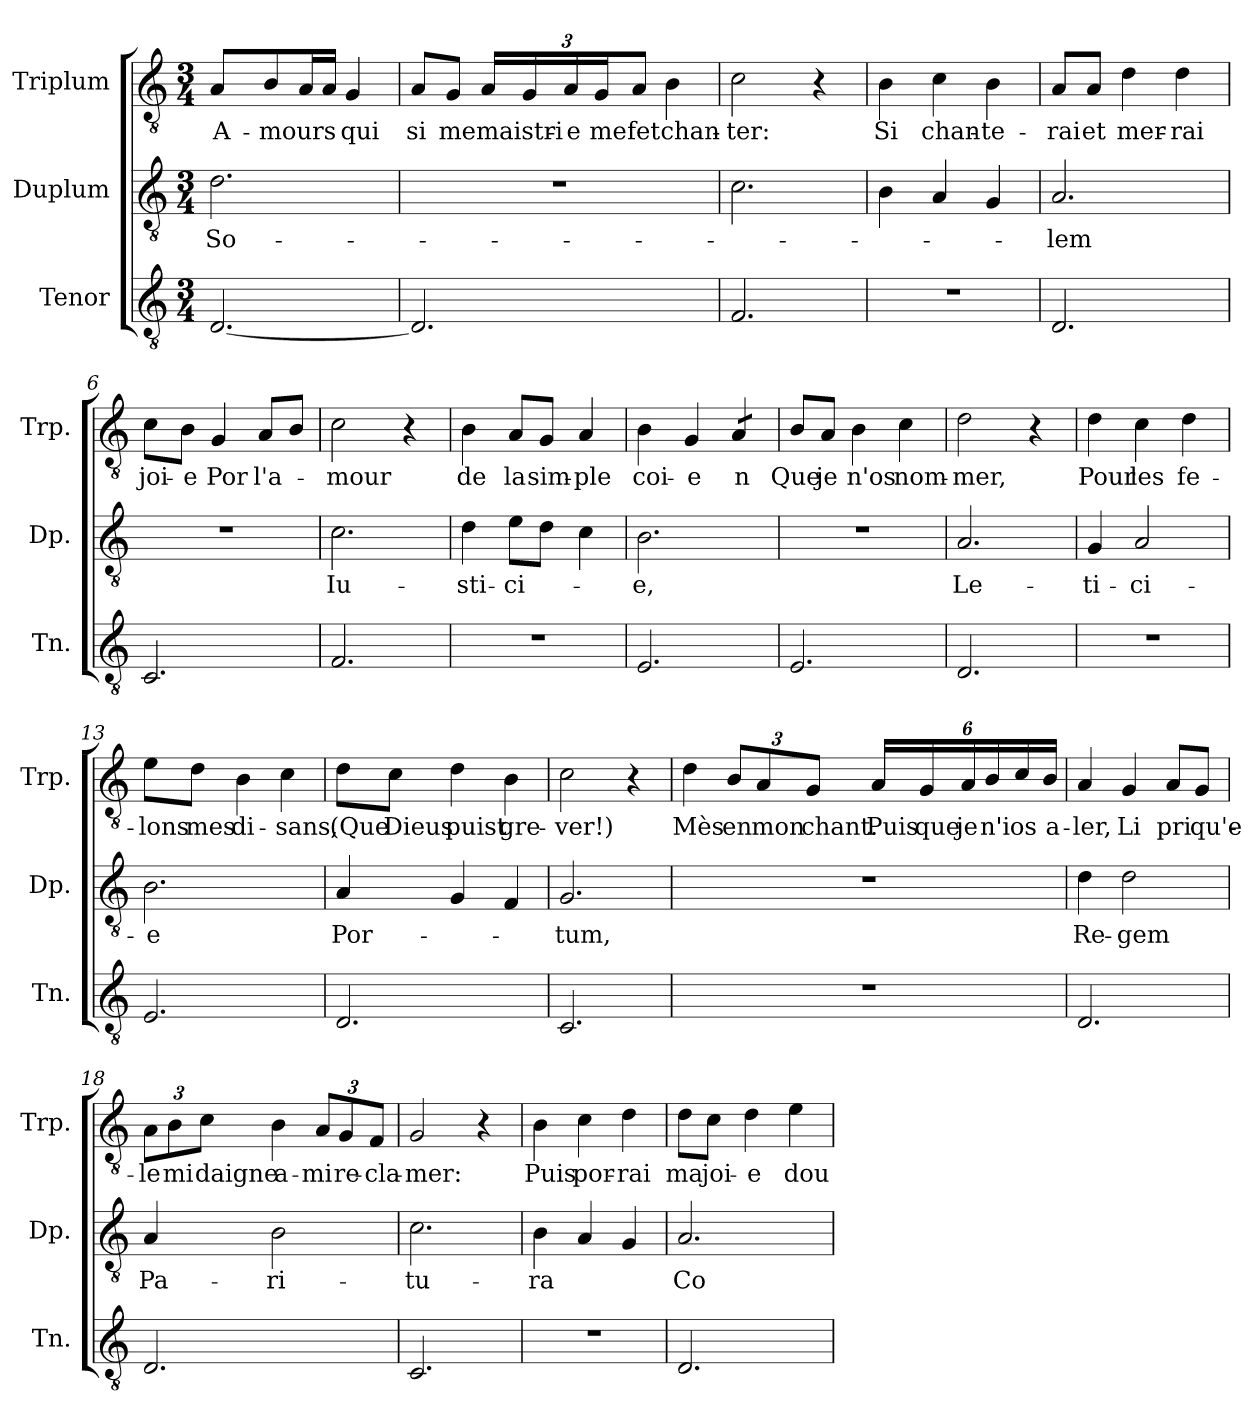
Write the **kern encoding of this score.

**kern	**kern	**text	**kern	**text
*part3	*part2	*part2	*part1	*part1
*staff3	*staff2	*staff2	*staff1	*staff1
*I"Tenor	*I"Duplum	*	*I"Triplum	*
*I'Tn.	*I'Dp.	*	*I'Trp.	*
*clefGv2	*clefGv2	*	*clefGv2	*
*k[]	*k[]	*	*k[]	*
*M3/4	*M3/4	*	*M3/4	*
=1	=1	=1	=1	=1
!	!	!LO:LY:b	!	!LO:LY:b
[2.D/	2.d\	So-	4A/	A-
!	!	!	!	!LO:LY:b
.	.	.	8B/L	-mours
*	*	*	*tremolo	*
.	.	.	16A/	.
.	.	.	16A/JJ	.
*	*	*	*Xtremolo	*
!	!	!	!	!LO:LY:b
.	.	.	4G/	qui
=2	=2	=2	=2	=2
!	!	!	!	!LO:LY:b
2.D/]	2.r	.	8A/L	si
!	!	!	!	!LO:LY:b
.	.	.	8G/J	me
*	*	*	*Xbrackettup	*
!	!	!	!	!LO:LY:b
.	.	.	24A/LL	maistri-
.	.	.	24G/	.
!	!	!	!	!LO:LY:b
.	.	.	24A/	-e
!	!	!	!	!LO:LY:b
.	.	.	24G/J	me
!	!	!	!	!LO:LY:b
.	.	.	12A/J	fet
!	!	!	!	!LO:LY:b
.	.	.	4B\	chan-
=3	=3	=3	=3	=3
!	!	!	!	!LO:LY:b
2.F/	2.c\	.	2c\	-ter:
.	.	.	4r	.
=4	=4	=4	=4	=4
!	!	!	!	!LO:LY:b
2.r	4B\	.	4B\	Si
!	!	!	!	!LO:LY:b
.	4A/	.	4c\	chan-
!	!	!	!	!LO:LY:b
.	4G/	.	4B\	-te-
=5	=5	=5	=5	=5
!	!	!LO:LY:b	!	!LO:LY:b
2.D/	2.A/	-lem	8A/L	-rai
!	!	!	!	!LO:LY:b
.	.	.	8A/J	et
!	!	!	!	!LO:LY:b
.	.	.	4d\	mer-
!	!	!	!	!LO:LY:b
.	.	.	4d\	-rai
=6	=6	=6	=6	=6
!	!	!	!	!LO:LY:b
2.C/	2.r	.	8c\L	joi-
!	!	!	!	!LO:LY:b
.	.	.	8B\J	-e
!	!	!	!	!LO:LY:b
.	.	.	4G/	Por
!	!	!	!	!LO:LY:b
.	.	.	8A/L	l'a-
.	.	.	8B/J	.
!!LO:LB:g=z
=7	=7	=7	=7	=7
!	!	!LO:LY:b	!	!LO:LY:b
2.F/	2.c\	Iu-	2c\	-mour
.	.	.	4r	.
=8	=8	=8	=8	=8
!	!	!LO:LY:b	!	!LO:LY:b
2.r	4d\	-sti-	4B\	de
!	!	!LO:LY:b	!	!LO:LY:b
.	8e\L	-ci-	8A/L	la
!	!	!	!	!LO:LY:b
.	8d\J	.	8G/J	sim-
!	!	!	!	!LO:LY:b
.	4c\	.	4A/	-ple
=9	=9	=9	=9	=9
!	!	!LO:LY:b	!	!LO:LY:b
2.E/	2.B\	-e,	4B\	coi-
!	!	!	!	!LO:LY:b
.	.	.	4G/	-e
!	!	!	!	!LO:LY:b
*	*	*	*tremolo	*
.	.	.	8A/L	n
.	.	.	8A/J	.
*	*	*	*Xtremolo	*
=10	=10	=10	=10	=10
!	!	!	!	!LO:LY:b
2.E/	2.r	.	8B/L	Que
!	!	!	!	!LO:LY:b
.	.	.	8A/J	je
!	!	!	!	!LO:LY:b
.	.	.	4B\	n'os
!	!	!	!	!LO:LY:b
.	.	.	4c\	nom-
=11	=11	=11	=11	=11
!	!	!LO:LY:b	!	!LO:LY:b
2.D/	2.A/	Le-	2d\	-mer,
.	.	.	4r	.
=12	=12	=12	=12	=12
!	!	!LO:LY:b	!	!LO:LY:b
2.r	4G/	-ti-	4d\	Pour
!	!	!LO:LY:b	!	!LO:LY:b
.	2A/	-ci-	4c\	les
!	!	!	!	!LO:LY:b
.	.	.	4d\	fe-
=13	=13	=13	=13	=13
!	!	!LO:LY:b	!	!LO:LY:b
2.E/	2.B\	-e	8e\L	-lons
!	!	!	!	!LO:LY:b
.	.	.	8d\J	mes
!	!	!	!	!LO:LY:b
.	.	.	4B\	di-
!	!	!	!	!LO:LY:b
.	.	.	4c\	-sans,
!!LO:LB:g=z
=14	=14	=14	=14	=14
!	!	!LO:LY:b	!	!LO:LY:b
2.D/	4A/	Por-	8d\L	(Que
!	!	!	!	!LO:LY:b
.	.	.	8c\J	Dieus
!	!	!	!	!LO:LY:b
.	4G/	.	4d\	puist
!	!	!	!	!LO:LY:b
.	4F/	.	4B\	gre-
=15	=15	=15	=15	=15
!	!	!LO:LY:b	!	!LO:LY:b
2.C/	2.G/	-tum,	2c\	-ver!)
.	.	.	4r	.
=16	=16	=16	=16	=16
!	!	!	!	!LO:LY:b
2.r	2.r	.	4d\	Mès
!	!	!	!	!LO:LY:b
.	.	.	12B/L	en
!	!	!	!	!LO:LY:b
.	.	.	12A/	mon
!	!	!	!	!LO:LY:b
.	.	.	12G/J	chant.
!	!	!	!	!LO:LY:b
.	.	.	24A/LL	Puis
!	!	!	!	!LO:LY:b
.	.	.	24G/	que
!	!	!	!	!LO:LY:b
.	.	.	24A/	je
!	!	!	!	!LO:LY:b
.	.	.	24B/	n'i
!	!	!	!	!LO:LY:b
.	.	.	24c/	os
!	!	!	!	!LO:LY:b
.	.	.	24B/JJ	a-
=17	=17	=17	=17	=17
!	!	!LO:LY:b	!	!LO:LY:b
2.D/	4d\	Re-	4A/	-ler,
!	!	!LO:LY:b	!	!LO:LY:b
.	2d\	-gem	4G/	Li
!	!	!	!	!LO:LY:b
.	.	.	8A/L	pri
!	!	!	!	!LO:LY:b
.	.	.	8G/J	qu'e-
!!LO:LB:g=z
=18	=18	=18	=18	=18
!	!	!LO:LY:b	!	!LO:LY:b
2.D/	4A/	Pa-	12A\L	-le
!	!	!	!	!LO:LY:b
.	.	.	12B\	mi
!	!	!	!	!LO:LY:b
.	.	.	12c\J	daigne
!	!	!LO:LY:b	!	!LO:LY:b
.	2B\	-ri-	4B\	a-
!	!	!	!	!LO:LY:b
.	.	.	12A/L	-mi
!	!	!	!	!LO:LY:b
.	.	.	12G/	re-
!	!	!	!	!LO:LY:b
.	.	.	12F/J	-cla-
=19	=19	=19	=19	=19
!	!	!LO:LY:b	!	!LO:LY:b
2.C/	2.c\	-tu-	2G/	-mer:
.	.	.	4r	.
=20	=20	=20	=20	=20
!	!	!LO:LY:b	!	!LO:LY:b
2.r	4B\	-ra	4B\	Puis
!	!	!	!	!LO:LY:b
.	4A/	.	4c\	por-
!	!	!	!	!LO:LY:b
.	4G/	.	4d\	-rai
=21	=21	=21	=21	=21
!	!	!LO:LY:b	!	!LO:LY:b
2.D/	2.A/	Co-	8d\L	ma
!	!	!	!	!LO:LY:b
.	.	.	8c\J	joi-
!	!	!	!	!LO:LY:b
.	.	.	4d\	-e
!	!	!	!	!LO:LY:b
.	.	.	4e\	dou-
=	=	=	=	=
*-	*-	*-	*-	*-
